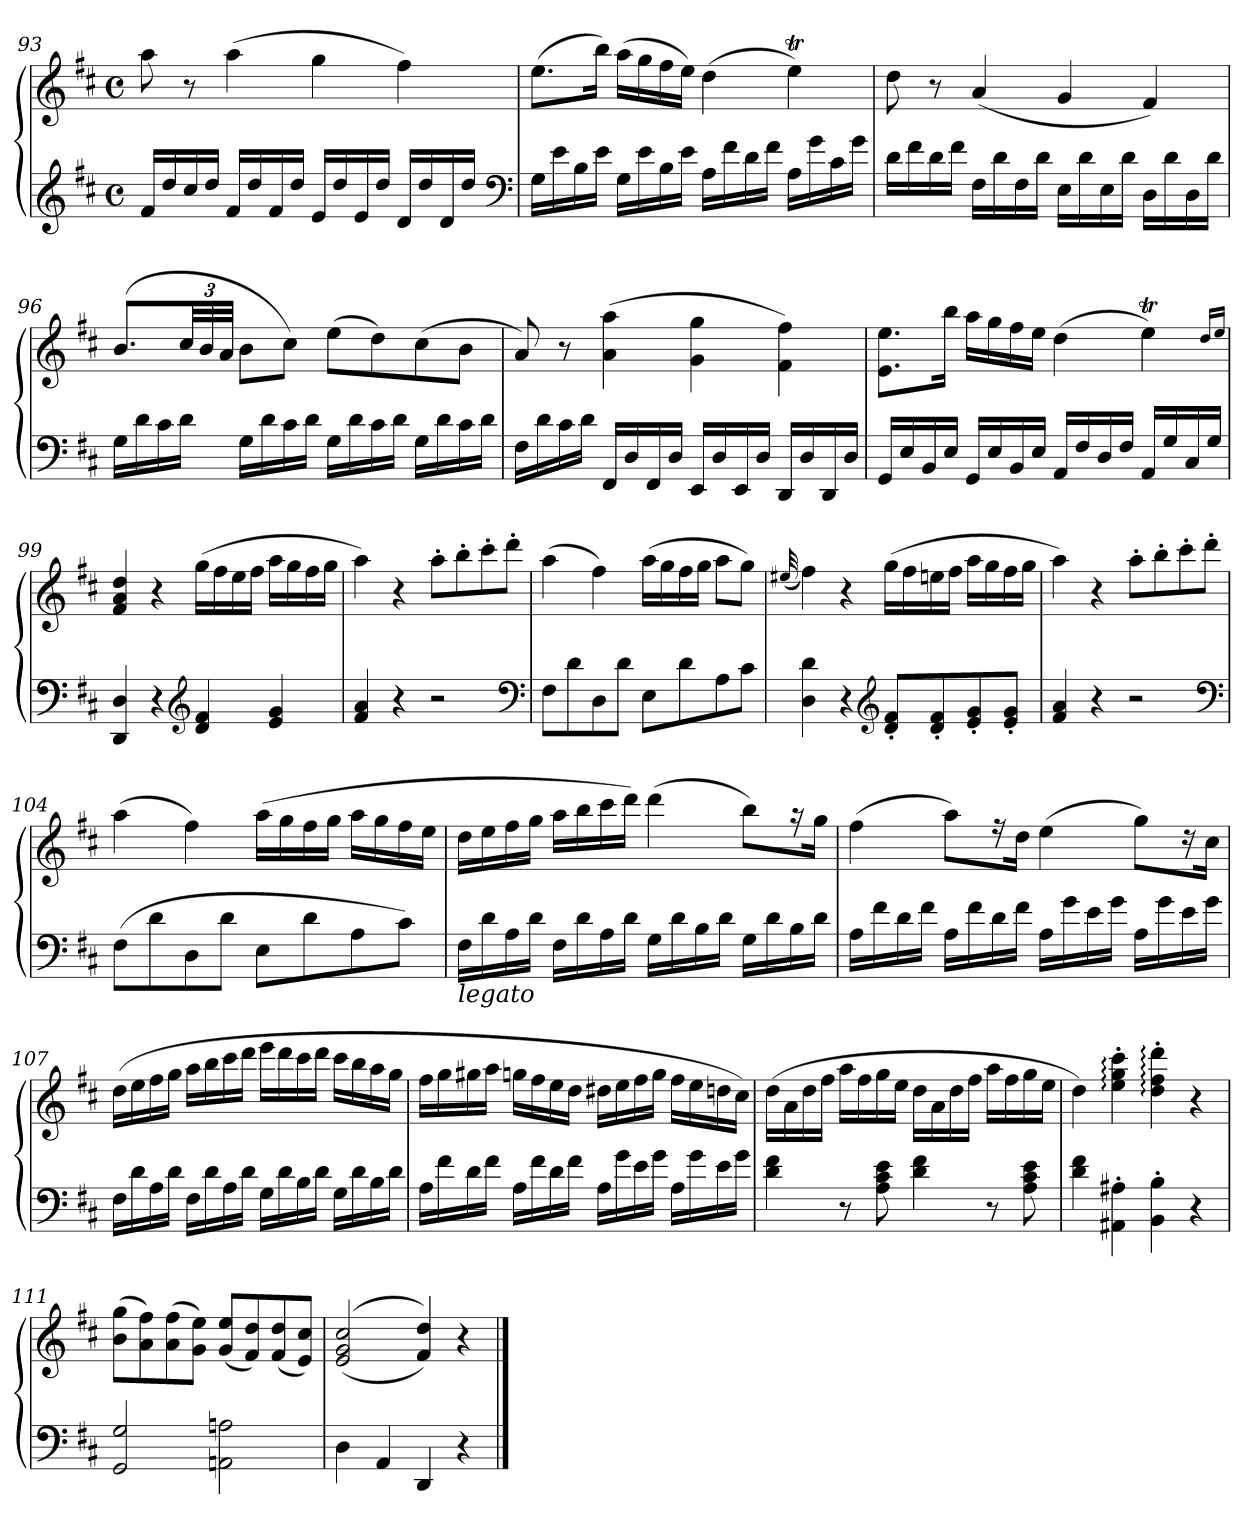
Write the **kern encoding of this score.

**kern	**kern
*part1	*part1
*staff2	*staff1
*clefG2	*clefG2
*k[f#c#]	*k[f#c#]
*D:	*D:
*M4/4	*M4/4
*met(c)	*met(c)
=93	=93
16f#LL	8aa
16dd	.
16cc#	8r
16ddJJ	.
16f#LL	(4aa
16dd	.
16f#	.
16ddJJ	.
16eLL	4gg
16dd	.
16e	.
16ddJJ	.
16dLL	4ff#)
16dd	.
16d	.
16ddJJ	.
*clefF4	*
=94	=94
16GLL	(8.eeL
16e	.
16B	.
16eJJ	16bbJk)
16GLL	(16aaLL
16e	16gg
16B	16ff#
16eJJ	16eeJJ)
16ALL	(4dd
16f#	.
16d	.
16f#JJ	.
16ALL	4eeT)
16g	.
16c#	.
16gJJ	.
=95	=95
16dLL	8dd
16f#	.
16d	8r
16f#JJ	.
16F#LL	(4a
16d	.
16F#	.
16dJJ	.
16ELL	4g
16d	.
16E	.
16dJJ	.
16DLL	4f#)
16d	.
16D	.
16dJJ	.
=96	=96
16GLL	(>8.b/L
16d	.
16c#	.
16dJJ	48cc#/LL
.	48b/
.	48a/JJJ
16GLL	8bL
16d	.
16c#	8cc#J)
16dJJ	.
16GLL	(8eeL
16d	.
16c#	8dd)
16dJJ	.
16GLL	(8cc#
16d	.
16c#	8bJ
16dJJ	.
=97	=97
16F#LL	8a)
16d	.
16c#	8r
16dJJ	.
16FF#LL	(4a 4aa
16D	.
16FF#	.
16DJJ	.
16EELL	4g 4gg
16D	.
16EE	.
16DJJ	.
16DDLL	4f# 4ff#)
16D	.
16DD	.
16DJJ	.
=98	=98
16GGLL	8.e 8.eeL
16E	.
16BB	.
16EJJ	16bbJk
16GGLL	16aaLL
16E	16gg
16BB	16ff#
16EJJ	16eeJJ
16AALL	(4dd
16F#/	.
16D/	.
16F#/JJ	.
16AA/LL	4eeT)
16G/	.
16C#/	.
16G/JJ	.
.	16qdd/LL
.	16qee/JJ
=99	=99
4DD 4D	4f# 4a 4dd
4r	4r
*clefG2	*
4d 4f#	(16ggLL
.	16ff#
.	16ee
.	16ff#JJ
4e 4g	16aaLL
.	16gg
.	16ff#
.	16ggJJ
=100	=100
4f# 4a	4aa)
4r	4r
2r	8aa'L
.	8bb'
.	8ccc#'
.	8ddd'J
*clefF4	*
=101	=101
8F#L	(4aa
8d	.
8D	4ff#)
8dJ	.
8EL	(16aaLL
.	16gg
8d	16ff#
.	16ggJJ
8A	8aaL
8c#J	8ggJ)
=102	=102
.	(32qqee#X/
4D 4d	4ff#)
4r	4r
*clefG2	*
8d' 8f#'L	(16ggLL
.	16ff#
8d' 8f#'	16een
.	16ff#JJ
8e' 8g'	16aaLL
.	16gg
8e' 8g'J	16ff#
.	16ggJJ
=103	=103
4f# 4a	4aa)
4r	4r
2r	8aa'L
.	8bb'
.	8ccc#'
.	8ddd'J
*clefF4	*
=104	=104
(8F#L	(4aa
8d	.
8D	4ff#)
8dJ	.
8EL	(16aaLL
.	16gg
8d	16ff#
.	16ggJJ
8A	16aaLL
.	16gg
8c#J)	16ff#
.	16eeJJ
=105	=105
!LO:TX:b:i:t=legato	!
16F#LL	16ddLL
16d	16ee
16A	16ff#
16dJJ	16ggJJ
16F#LL	16aaLL
16d	16bb
16A	16ccc#
16dJJ	16dddJJ)
16GLL	(4ddd
16d	.
16B	.
16dJJ	.
16GLL	8bbL)
16d	.
16B	16r
16dJJ	16ggJk
=106	=106
16ALL	(4ff#
16f#	.
16d	.
16f#JJ	.
16ALL	8aaL)
16f#	.
16d	16r
16f#JJ	16ddJk
16ALL	(4ee
16g	.
16e	.
16gJJ	.
16ALL	8ggL)
16g	.
16e	16r
16gJJ	16cc#Jk
=107	=107
16F#LL	(16ddLL
16d	16ee
16A	16ff#
16dJJ	16ggJJ
16F#LL	16aaLL
16d	16bb
16A	16ccc#
16dJJ	16dddJJ
16GLL	16eeeLL
16d	16ddd
16B	16ccc#
16dJJ	16dddJJ
16GLL	16ccc#LL
16d	16bb
16B	16aa
16dJJ	16ggJJ
=108	=108
16ALL	16ff#LL
16f#	16gg
16d	16gg#X
16f#JJ	16aaJJ
16ALL	16ggnLL
16f#	16ff#
16d	16ee
16f#JJ	16ddJJ
16ALL	16dd#XLL
16g	16ee
16e	16ff#
16gJJ	16ggJJ
16ALL	16ff#LL
16g	16ee
16e	16ddn
16gJJ	16cc#JJ)
=109	=109
4d 4f#	(16ddLL
.	16a
.	16dd
.	16ff#JJ
8r	16aaLL
.	16ff#
8A 8c# 8e	16gg
.	16eeJJ
4d 4f#	16ddLL
.	16a
.	16dd
.	16ff#JJ
8r	16aaLL
.	16ff#
8A 8c# 8e	16gg
.	16eeJJ
=110	=110
4d 4f#	4dd)
4AA#X' 4A#X'	4ee:' 4gg:' 4ccc#:'
4BB' 4B'	4dd:' 4ff#:' 4ddd:'
4r	4r
=111	=111
2GG 2G	(8b 8ggL
.	8a 8ff#)
.	(8a 8ff#
.	8g 8eeJ)
2AAn 2An	(8g 8eeL
.	8f# 8dd)
.	(8f# 8dd
.	8e 8cc#J)
=112	=112
4D	(<(>2e 2g 2cc#
4AA	.
4DD	4f# 4dd))
4r	4r
==	==
*-	*-
